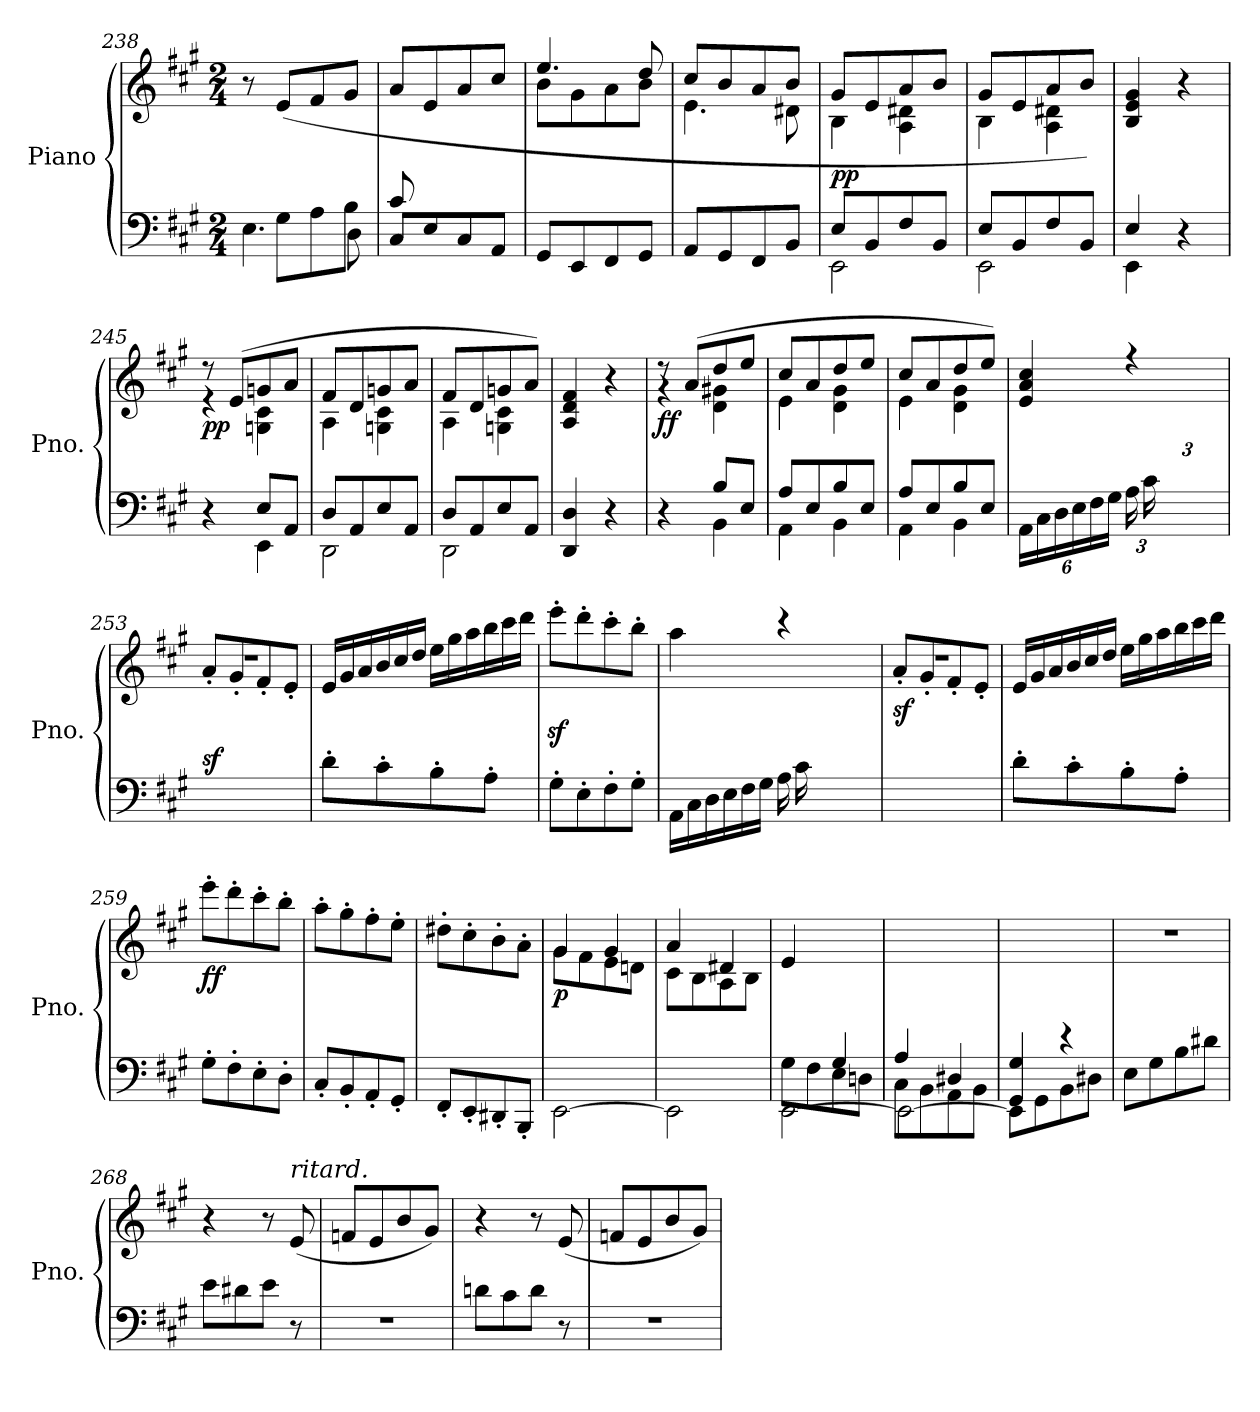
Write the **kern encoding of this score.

**kern	**kern	**dynam
*part1	*part1	*part1
*staff2	*staff1	*staff1/2
*I"Piano	*	*
*I'Pno.	*	*
*clefF4	*clefG2	*
*k[f#c#g#]	*k[f#c#g#]	*
*M2/4	*M2/4	*
=238	=238	=238
*^	*^	*
8ryy	4.E\	8r	8ryy	.
8G#\L	.	(8e/L	4.ryy	.
8A\	.	8f#/	.	.
8B\J	8D\	8g#/J	.	.
=239	=239	=239	=239	=239
8c#/	8C#/L	8a/L	8ryy	.
4.ryy	8E/	8e/	4.ryy	.
.	8C#/	8a/	.	.
.	8AA/J	8cc#/J	.	.
*v	*v	*	*	*
=240	=240	=240	=240
8GG#/L	4.ee/	8b\L	.
8EE/	.	8g#\	.
8FF#/	.	8a\	.
8GG#/J	8dd/	8b\J	.
!!LO:LB:g=z	!!
=241	=241	=241	=241
8AA/L	8cc#/L	4.e\	.
8GG#/	8b/	.	.
8FF#/	8a/	.	.
8BB/J	8b/J	8d#X\	.
=242	=242	=242	=242
*^	*	*	*
!	!	!	!	!LO:DY:b
8E/L	2EE\	8g#/L	4B\	pp
8BB/	.	8e/	.	.
8F#/	.	8a/	4A\ 4d#X\	.
8BB/J	.	8b/J	.	.
=243	=243	=243	=243	=243
8E/L	2EE\	8g#/L	4B\	.
8BB/	.	8e/	.	.
8F#/	.	8a/	4A\ 4d#X\	.
8BB/J	.	8b/J)	.	.
=244	=244	=244	=244	=244
4E/	4EE\	4B/ 4e/ 4g#/	4ryy	.
4r	4ryy	4r	4ryy	.
=245	=245	=245	=245	=245
*	*	*	*^	*
!	!	!	!	!	!LO:DY:b
4r	4ryy	8r	4re	4ryy	pp
.	.	(8e/L	.	.	.
8E/L	4EE\	8gn/	4Gn\ 4c#\	4ryy	.
8AA/J	.	8a/J	.	.	.
*	*	*	*v	*v	*
=246	=246	=246	=246	=246
8D/L	2DD\	8f#/L	4A\	.
8AA/	.	8d/	.	.
8E/	.	8gn/	4Gn\ 4c#\	.
8AA/J	.	8a/J	.	.
=247	=247	=247	=247	=247
8D/L	2DD\	8f#/L	4A\	.
8AA/	.	8d/	.	.
8E/	.	8gn/	4Gn\ 4c#\	.
8AA/J	.	8a/J)	.	.
*v	*v	*	*	*
*	*v	*v	*
=248	=248	=248
4DD/ 4D/	4A/ 4d/ 4f#/	.
4r	4r	.
!!LO:LB:g=z
=249	=249	=249
*^	*^	*
*	*	*	*^	*
!	!	!	!	!	!LO:DY:b
4r	4ryy	8r	4rg	4ryy	ff
.	.	(8a/L	.	.	.
8B/L	4BB\	8dd/	4d\ 4g#X\	4ryy	.
8E/J	.	8ee/J	.	.	.
*	*	*	*v	*v	*
=250	=250	=250	=250	=250
8A/L	4AA\	8cc#/L	4e\	.
8E/	.	8a/	.	.
8B/	4BB\	8dd/	4d\ 4g#\	.
8E/J	.	8ee/J	.	.
=251	=251	=251	=251	=251
8A/L	4AA\	8cc#/L	4e\	.
8E/	.	8a/	.	.
8B/	4BB\	8dd/	4d\ 4g#\	.
8E/J	.	8ee/J)	.	.
*v	*v	*	*	*
=252	=252	=252	=252
*Xbrackettup	*	*	*
24AA\LL	4e/ 4a/ 4cc#/	3ryy	.
24C#\	.	.	.
24D\	.	.	.
24E\	.	.	.
24F#\	.	.	.
24G#\JJ	.	.	.
24A\LL	4r	.	.
24c#\	.	.	.
24ryy	.	24d\	.
*	*	*Xbrackettup	*
8ryy	.	24e\	.
.	.	24f#\	.
.	.	24g#\JJ	.
=253	=253	=253	=253
!	!	!	!LO:DY:a=2
2ryy	2rdd	8a'/L	sf
.	.	8g#'/	.
.	.	8f#'/	.
.	.	8e'/J	.
*	*v	*v	*
!!LO:LB:g=z
=254	=254	=254
*	*Xtuplet	*
8d'\L	24e/LL	.
.	24g#/	.
.	24a/	.
8c#'\	24b/	.
.	24cc#/	.
.	24dd/JJ	.
8B'\	24ee\LL	.
.	24gg#\	.
.	24aa\	.
8A'\J	24bb\	.
.	24ccc#\	.
.	24ddd\JJ	.
=255	=255	=255
8G#'\L	8eeez<'\L	.
8E'\	8ddd'\	.
8F#'\	8ccc#'\	.
8G#'\J	8bb'\J	.
=256	=256	=256
*Xtuplet	*	*
*	*^	*
24AA\LL	4aa\	3ryy	.
24C#\	.	.	.
24D\	.	.	.
24E\	.	.	.
24F#\	.	.	.
24G#\JJ	.	.	.
24A\LL	4r	.	.
24c#\	.	.	.
24ryy	.	24d\	.
8ryy	.	24e\	.
.	.	24f#\	.
.	.	24g#\JJ	.
=257	=257	=257	=257
!	!	!	!LO:DY:b
2ryy	2rdd	8a'/L	sf
.	.	8g#'/	.
.	.	8f#'/	.
.	.	8e'/J	.
*	*v	*v	*
!!LO:LB:g=z
=258	=258	=258
8d'\L	24e/LL	.
.	24g#/	.
.	24a/	.
8c#'\	24b/	.
.	24cc#/	.
.	24dd/JJ	.
8B'\	24ee\LL	.
.	24gg#\	.
.	24aa\	.
8A'\J	24bb\	.
.	24ccc#\	.
.	24ddd\JJ	.
=259	=259	=259
!	!	!LO:DY:b
8G#'\L	8eee'\L	ff
8F#'\	8ddd'\	.
8E'\	8ccc#'\	.
8D'\J	8bb'\J	.
=260	=260	=260
8C#'/L	8aa'\L	.
8BB'/	8gg#'\	.
8AA'/	8ff#'\	.
8GG#'/J	8ee'\J	.
=261	=261	=261
8FF#'/L	8dd#X'\L	.
8EE'/	8cc#'\	.
8DD#X'/	8b'\	.
8BBB'/J	8a'\J	.
=262	=262	=262
*	*^	*
!	!	!	!LO:DY:b
[2EE\	(4g#/	8g#\L	p
.	.	8f#\	.
.	4g#/	8e\	.
.	.	8dn\J	.
!!LO:PB:g=z	!!
=263	=263	=263	=263
2EE\]	4a/	8c#\L	.
.	.	8B\	.
.	4d#X/	8A\	.
.	.	8B\J	.
*	*v	*v	*
=264	=264	=264
*^	*	*
*	*^	*	*
4ryy	8G#\L	[2EE\	4e/	.
.	8F#\	.	.	.
4G#/	8E\	.	4ryy	.
.	8Dn\J	.	.	.
=265	=265	=265	=265	=265
4A/	8C#\L	2EE\_	2ryy	.
.	8BB\	.	.	.
4D#X/	8AA\	.	.	.
.	8BB\J	.	.	.
=266	=266	=266	=266	=266
4GG#/ 4G#/)	2ryy	8EE\L]	4ryy	.
.	.	8GG#\	.	.
4ryy	.	8BB\	4rEE	.
.	.	8D#X\J	.	.
*v	*v	*v	*	*
=267	=267	=267
8E\L	2r	.
8G#\	.	.
8B\	.	.
8d#X\J	.	.
=268	=268	=268
8e\L	4r	.
8d#X\	.	.
8e\J	8r	.
!	!LO:TX:a:i:t=ritard.	!
8r	(8e/	.
=269	=269	=269
2r	8fn/L	.
.	8e/	.
.	8b/	.
.	8g#/J)	.
!!LO:LB:g=z
=270	=270	=270
8dn\L	4r	.
8c#\	.	.
8d\J	8r	.
8r	(8e/	.
=271	=271	=271
2r	8fn/L	.
.	8e/	.
.	8b/	.
.	8g#/J)	.
=	=	=
*-	*-	*-
